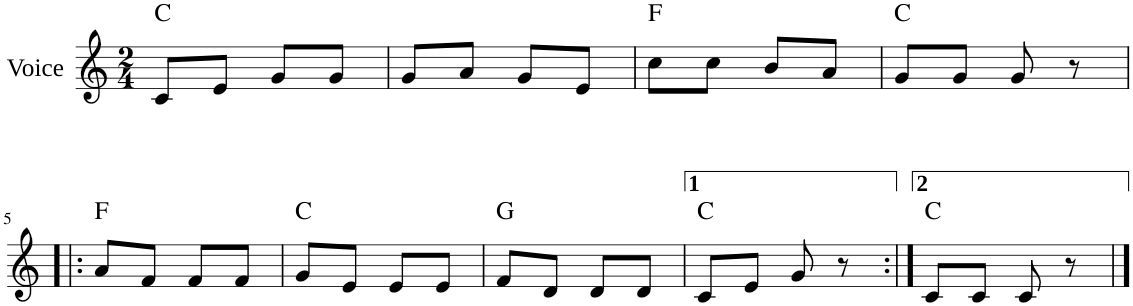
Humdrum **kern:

**kern	**harte
*part1	*part1
*staff1	*
*I"Voice	*
*clefG2	*
*k[]	*
*M2/4	*
=1	=1
8c/L	C:maj
8e/J	.
8g/L	.
8g/J	.
=2	=2
8g/L	.
8a/J	.
8g/L	.
8e/J	.
=3	=3
8cc\L	F:maj
8cc\J	.
8b/L	.
8a/J	.
=4	=4
8g/L	C:maj
8g/J	.
8g/	.
8r	.
!!LO:LB:g=z
=5!|:	=5!|:
8a/L	F:maj
8f/J	.
8f/L	.
8f/J	.
=6	=6
8g/L	C:maj
8e/J	.
8e/L	.
8e/J	.
=7	=7
8f/L	G:maj
8d/J	.
8d/L	.
8d/J	.
=8	=8
8c/L	C:maj
8e/J	.
8g/	.
8r	.
=9:|!	=9:|!
8c/L	C:maj
8c/J	.
8c/	.
8r	.
==	==
*-	*-
